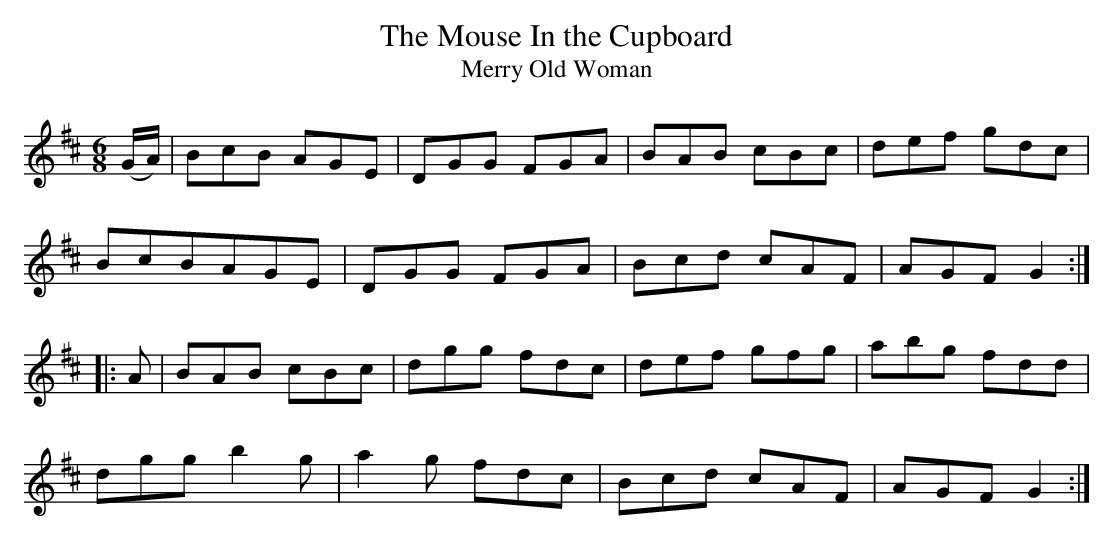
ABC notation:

X:1
T:The Mouse In the Cupboard
T:Merry Old Woman
BRENNAN Dec. 2002 (HTTP://WWW.SOSYOURMOM.COM)
M:6/8
L:1/8
K:D
(G/2A/2)|BcB AGE|DGG FGA|BAB cBc|def gdc|
BcBAGE|DGG FGA|Bcd cAF|AGF G2:|
|:A|BAB cBc|dgg fdc|def gfg|abg fdd|
dggb2g|a2g fdc|Bcd cAF|AGF G2:|
